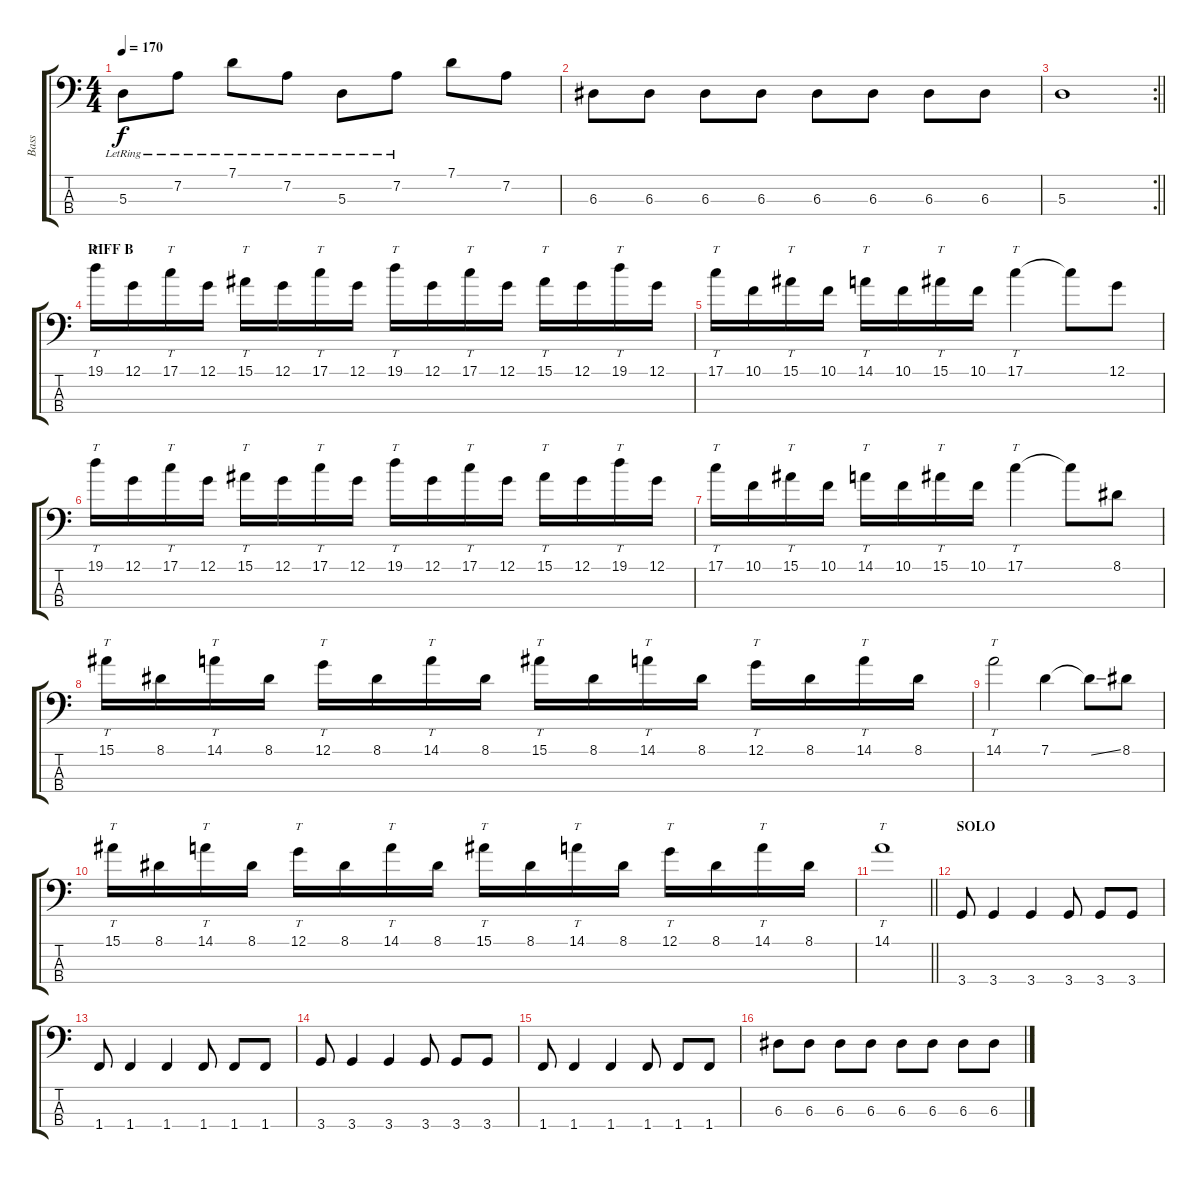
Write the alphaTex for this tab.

\track ("Bass" "Bass") {instrument electricbassfinger}
\staff {score tabs}
\tuning (G2 D2 A1 E1) {hide}
\ts (4 4)
\tempo 170
\clef f4
\ks c
5.3{lr}.8{dy f} 7.2{lr}.8 7.1{lr}.8 7.2{lr}.8 5.3{lr}.8 7.2{lr}.8 7.1.8 7.2.8 |
6.3.8 6.3.8 6.3.8 6.3.8 6.3.8 6.3.8 6.3.8 6.3.8 |
\rc 2
\barLineRight lightlight
5.3.1 |
\section ("" "RIFF B")
19.1.16{tt} 12.1.16 17.1.16{tt} 12.1.16 15.1.16{tt} 12.1.16 17.1.16{tt} 12.1.16 19.1.16{tt} 12.1.16 17.1.16{tt} 12.1.16 15.1.16{tt} 12.1.16 19.1.16{tt} 12.1.16 |
17.1.16{tt} 10.1.16 15.1.16{tt} 10.1.16 14.1.16{tt} 10.1.16 15.1.16{tt} 10.1.16 17.1.4{tt} 17.1{t}.8 12.1.8 |
19.1.16{tt} 12.1.16 17.1.16{tt} 12.1.16 15.1.16{tt} 12.1.16 17.1.16{tt} 12.1.16 19.1.16{tt} 12.1.16 17.1.16{tt} 12.1.16 15.1.16{tt} 12.1.16 19.1.16{tt} 12.1.16 |
17.1.16{tt} 10.1.16 15.1.16{tt} 10.1.16 14.1.16{tt} 10.1.16 15.1.16{tt} 10.1.16 17.1.4{tt} 17.1{t}.8 8.1.8 |
15.1.16{tt} 8.1.16 14.1.16{tt} 8.1.16 12.1.16{tt} 8.1.16 14.1.16{tt} 8.1.16 15.1.16{tt} 8.1.16 14.1.16{tt} 8.1.16 12.1.16{tt} 8.1.16 14.1.16{tt} 8.1.16 |
14.1.2{tt} 7.1.4 7.1{ss t}.8 8.1.8 |
15.1.16{tt} 8.1.16 14.1.16{tt} 8.1.16 12.1.16{tt} 8.1.16 14.1.16{tt} 8.1.16 15.1.16{tt} 8.1.16 14.1.16{tt} 8.1.16 12.1.16{tt} 8.1.16 14.1.16{tt} 8.1.16 |
\barLineRight lightlight
14.1.1{tt} |
\section ("" "SOLO")
3.4.8 3.4.4 3.4.4 3.4.8 3.4.8 3.4.8 |
1.4.8 1.4.4 1.4.4 1.4.8 1.4.8 1.4.8 |
3.4.8 3.4.4 3.4.4 3.4.8 3.4.8 3.4.8 |
1.4.8 1.4.4 1.4.4 1.4.8 1.4.8 1.4.8 |
6.3.8 6.3.8 6.3.8 6.3.8 6.3.8 6.3.8 6.3.8 6.3.8
